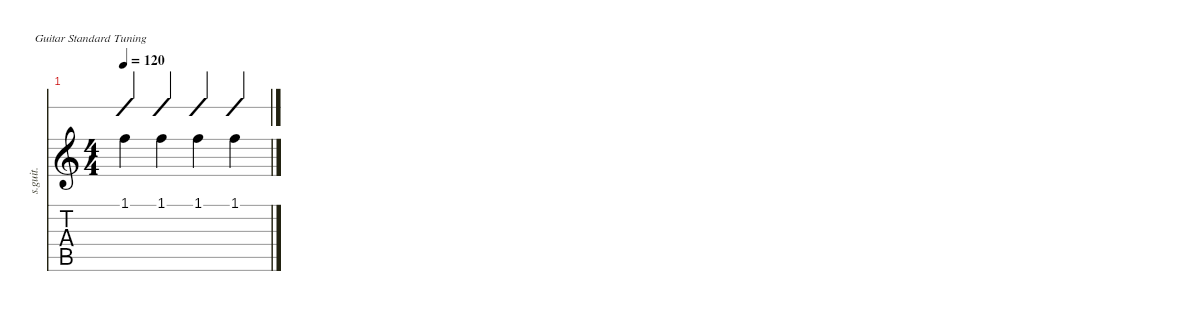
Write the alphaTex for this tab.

\defaultSystemsLayout 4
\hideDynamics
\bracketExtendMode nobrackets
\otherSystemsTrackNameOrientation horizontal
\track ("Steel Guitar" "s.guit.") {instrument acousticguitarsteel}
\staff {score tabs slash}
\tuning (E4 B3 G3 D3 A2 E2)
\ts (4 4)
\tempo 120
\clef g2
\ks c
1.1.4{dy mf instrument acousticguitarsteel beam Down} 1.1.4{beam Down} 1.1.4{beam Down} 1.1.4{beam Down}
